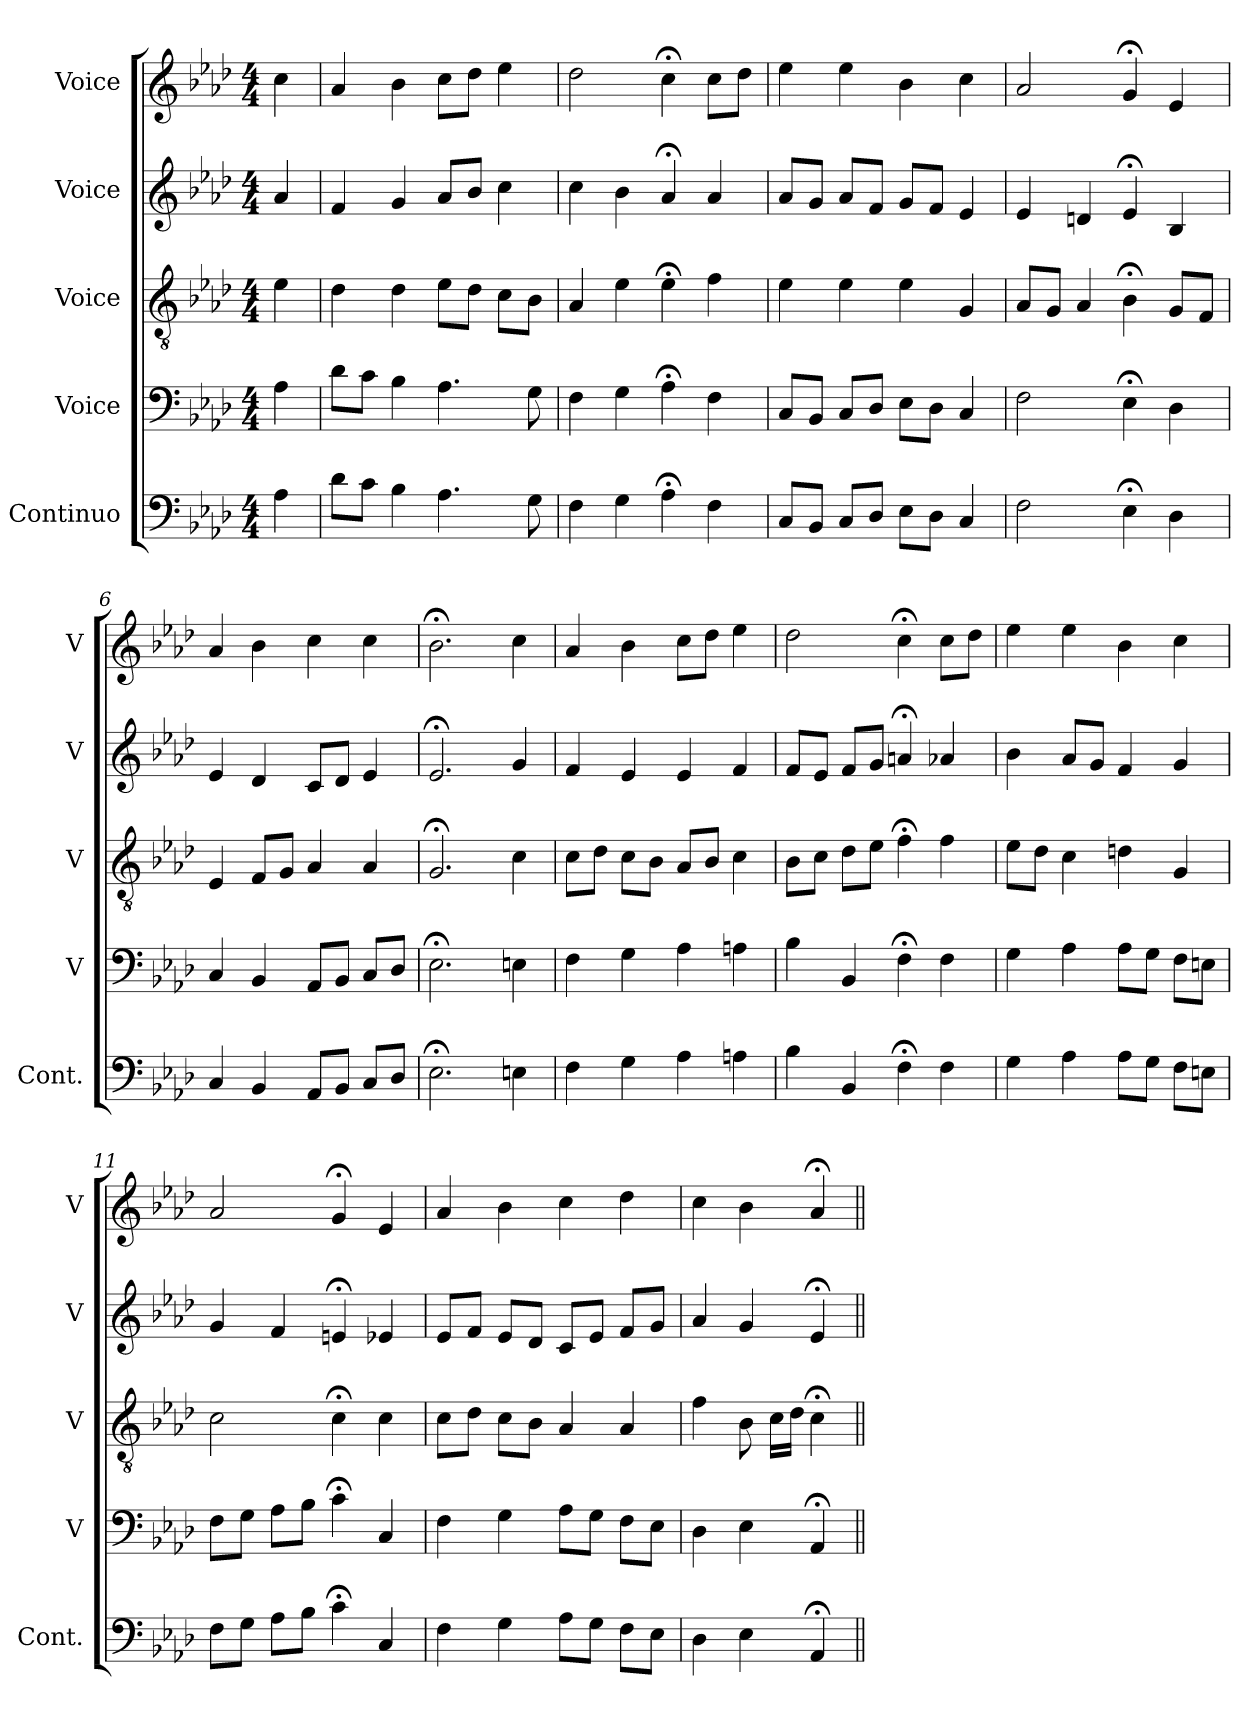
**kern	**kern	**kern	**kern	**kern
*part5	*part4	*part3	*part2	*part1
*staff5	*staff4	*staff3	*staff2	*staff1
*I"Continuo	*I"Voice	*I"Voice	*I"Voice	*I"Voice
*I'Cont.	*I'V	*I'V	*I'V	*I'V
*clefF4	*clefF4	*clefGv2	*clefG2	*clefG2
*k[b-e-a-d-]	*k[b-e-a-d-]	*k[b-e-a-d-]	*k[b-e-a-d-]	*k[b-e-a-d-]
*M4/4	*M4/4	*M4/4	*M4/4	*M4/4
=	=	=	=	=
4A-	4A-	4e-	4a-	4cc
=2	=2	=2	=2	=2
8d-L	8d-L	4d-	4f	4a-
8cJ	8cJ	.	.	.
4B-	4B-	4d-	4g	4b-
4.A-	4.A-	8e-L	8a-L	8ccL
.	.	8d-J	8b-J	8dd-J
.	.	8cL	4cc	4ee-
8G	8G	8B-J	.	.
=3	=3	=3	=3	=3
4F	4F	4A-	4cc	2dd-
4G	4G	4e-	4b-	.
4A-;<	4A-;<	4e-;<	4a-;<	4cc;<
4F	4F	4f	4a-	8ccL
.	.	.	.	8dd-J
=4	=4	=4	=4	=4
8CL	8CL	4e-	8a-L	4ee-
8BB-J	8BB-J	.	8gJ	.
8CL	8CL	4e-	8a-L	4ee-
8D-J	8D-J	.	8fJ	.
8E-L	8E-L	4e-	8gL	4b-
8D-J	8D-J	.	8fJ	.
4C	4C	4G	4e-	4cc
=5	=5	=5	=5	=5
2F	2F	8A-L	4e-	2a-
.	.	8GJ	.	.
.	.	4A-	4dn	.
4E-;<	4E-;<	4B-;<	4e-;<	4g;<
4D-	4D-	8GL	4B-	4e-
.	.	8FJ	.	.
=6	=6	=6	=6	=6
4C	4C	4E-	4e-	4a-
4BB-	4BB-	8FL	4d-	4b-
.	.	8GJ	.	.
8AA-L	8AA-L	4A-	8cL	4cc
8BB-J	8BB-J	.	8d-J	.
8CL	8CL	4A-	4e-	4cc
8D-J	8D-J	.	.	.
=7	=7	=7	=7	=7
2.E-;<	2.E-;<	2.G;<	2.e-;<	2.b-;<
4En	4En	4c	4g	4cc
=8	=8	=8	=8	=8
4F	4F	8cL	4f	4a-
.	.	8d-J	.	.
4G	4G	8cL	4e-	4b-
.	.	8B-J	.	.
4A-	4A-	8A-L	4e-	8ccL
.	.	8B-J	.	8dd-J
4An	4An	4c	4f	4ee-
=9	=9	=9	=9	=9
4B-	4B-	8B-L	8fL	2dd-
.	.	8cJ	8e-J	.
4BB-	4BB-	8d-L	8fL	.
.	.	8e-J	8gJ	.
4F;<	4F;<	4f;<	4an;<	4cc;<
4F	4F	4f	4a-X	8ccL
.	.	.	.	8dd-J
=10	=10	=10	=10	=10
4G	4G	8e-L	4b-	4ee-
.	.	8d-J	.	.
4A-	4A-	4c	8a-L	4ee-
.	.	.	8gJ	.
8A-L	8A-L	4dn	4f	4b-
8GJ	8GJ	.	.	.
8FL	8FL	4G	4g	4cc
8EnJ	8EnJ	.	.	.
=11	=11	=11	=11	=11
8FL	8FL	2c	4g	2a-
8GJ	8GJ	.	.	.
8A-L	8A-L	.	4f	.
8B-J	8B-J	.	.	.
4c;<	4c;<	4c;<	4en;<	4g;<
4C	4C	4c	4e-X	4e-
=12	=12	=12	=12	=12
4F	4F	8cL	8e-L	4a-
.	.	8d-J	8fJ	.
4G	4G	8cL	8e-L	4b-
.	.	8B-J	8d-J	.
8A-L	8A-L	4A-	8cL	4cc
8GJ	8GJ	.	8e-J	.
8FL	8FL	4A-	8fL	4dd-
8E-J	8E-J	.	8gJ	.
=13	=13	=13	=13	=13
4D-	4D-	4f	4a-	4cc
4E-	4E-	8B-	4g	4b-
.	.	16cLL	.	.
.	.	16d-JJ	.	.
4AA-;<	4AA-;<	4c;<	4e-;<	4a-;<
=||	=||	=||	=||	=||
*-	*-	*-	*-	*-
